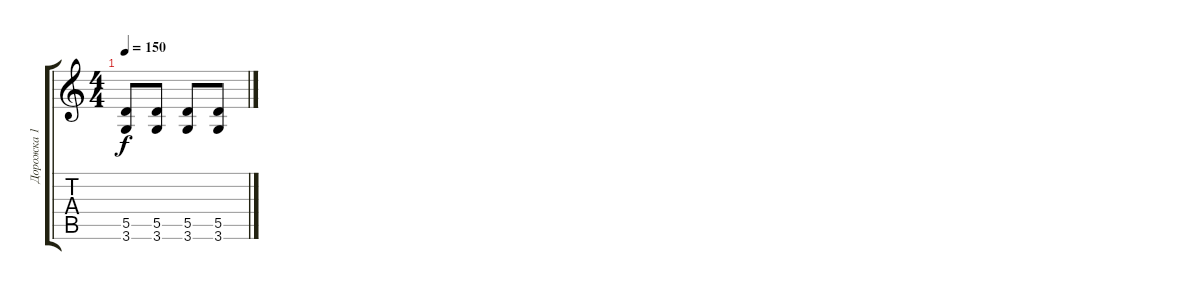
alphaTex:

\track ("Дорожка 1" "Дорожка 1") {instrument acousticguitarsteel}
\staff {score tabs}
\tuning (E4 B3 G3 D3 A2 E2) {hide}
\ts (4 4)
\tempo 150
\clef g2
\ks c
(5.5 3.6).8{dy f} (5.5 3.6).8 (5.5 3.6).8 (5.5 3.6).8
